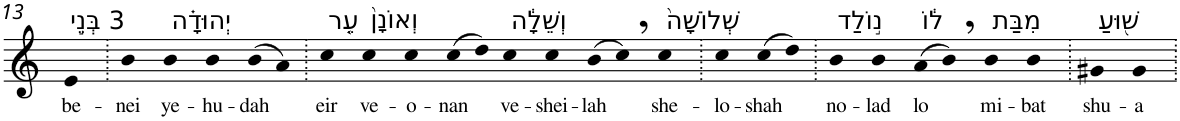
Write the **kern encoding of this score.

**kern	**text
*part1	*part1
*staff1	*staff1
*I"Piano	*
*I'Pno	*
!!LO:PB:g=z
*clefG2	*
*k[]	*
=13	=13
!LO:TX:a:t=3 בְּנֵ֣י	!
!	!LO:LY:b
4e	be-
=14.	=14.
!	!LO:LY:b
4b	-nei
!LO:TX:a:t=יְהוּדָ֗ה	!
!	!LO:LY:b
4b	ye-
!	!LO:LY:b
4b	-hu-
!	!LO:LY:b
(>8b	-dah
8a)	.
=15.	=15.
!LO:TX:a:t=עֵ֤ר	!
!	!LO:LY:b
4cc	eir
!LO:TX:a:t=וְאוֹנָן֙	!
!	!LO:LY:b
4cc	ve-
!	!LO:LY:b
4cc	-o-
!	!LO:LY:b
(>8cc	-nan
8dd)	.
!LO:TX:a:t=וְשֵׁלָ֔ה	!
!	!LO:LY:b
4cc	ve-
!	!LO:LY:b
4cc	-shei-
!	!LO:LY:b
(>8b	-lah
8cc,)	.
!LO:TX:a:t=שְׁלוֹשָׁה֙	!
!	!LO:LY:b
4cc	she-
=16.	=16.
!	!LO:LY:b
4cc	-lo-
!	!LO:LY:b
(>8cc	-shah
8dd)	.
=17.	=17.
!LO:TX:a:t=נ֣וֹלַד	!
!	!LO:LY:b
4b	no-
!	!LO:LY:b
4b	-lad
!LO:TX:a:t=ל֔וֹ	!
!	!LO:LY:b
(>8a	lo
8b,)	.
!LO:TX:a:t=מִבַּת	!
!	!LO:LY:b
4b	mi-
!	!LO:LY:b
4b	-bat
=18.	=18.
!LO:TX:a:t=שׁ֖וּעַ	!
!	!LO:LY:b
4g#X	shu-
!	!LO:LY:b
4g#	-a
=.	=.
*-	*-
